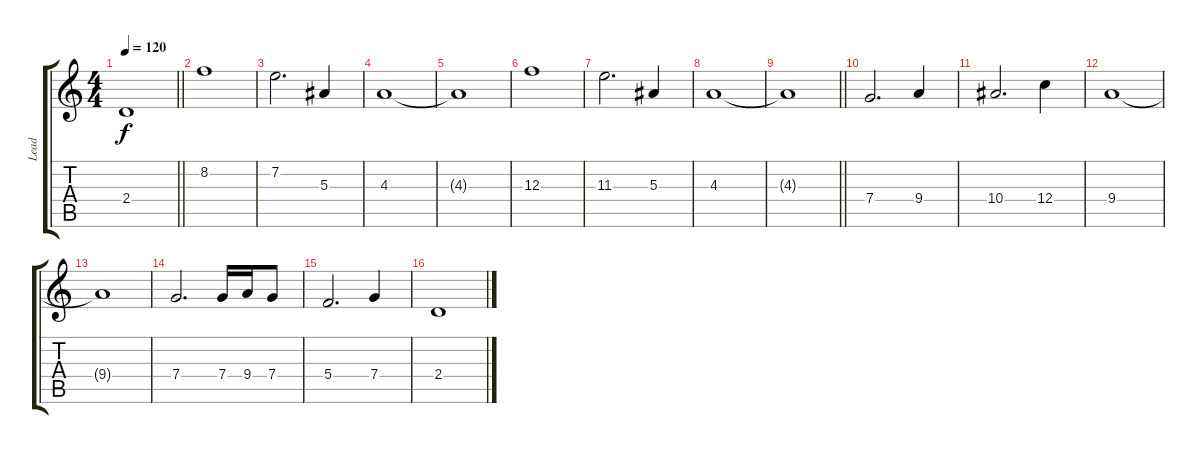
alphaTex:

\track ("Lead" "Lead") {instrument distortionguitar}
\staff {score tabs}
\tuning (D4 A3 F3 C3 G2 D2) {hide}
\ts (4 4)
\tempo 120
\clef g2
\barLineRight lightlight
\ks c
2.4{t}.1{dy f} |
8.2.1 |
7.2.2{d} 5.3.4 |
4.3.1 |
4.3{t}.1 |
12.3.1 |
11.3.2{d} 5.3.4 |
4.3.1 |
\barLineRight lightlight
4.3{t}.1 |
7.4.2{d} 9.4.4 |
10.4.2{d} 12.4.4 |
9.4.1 |
9.4{t}.1 |
7.4.2{d} 7.4.16 9.4.16 7.4.8 |
5.4.2{d} 7.4.4 |
2.4.1
